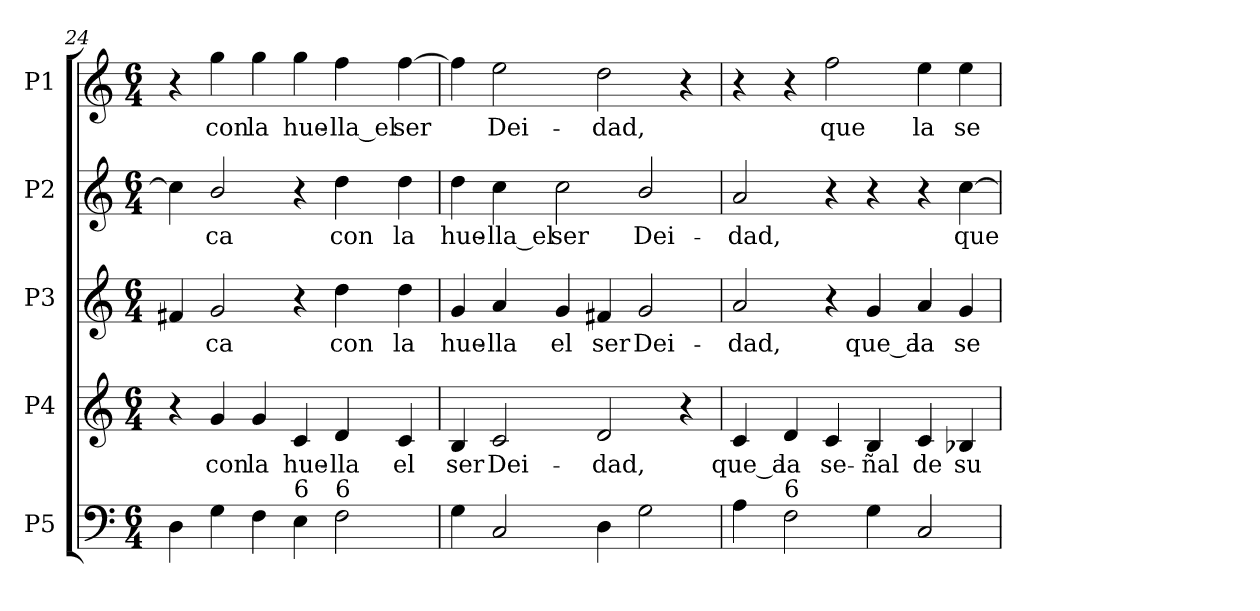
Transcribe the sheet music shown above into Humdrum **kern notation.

**kern	**kern	**text	**kern	**text	**kern	**text	**kern	**text
*part5	*part4	*part4	*part3	*part3	*part2	*part2	*part1	*part1
*staff5	*staff4	*staff4	*staff3	*staff3	*staff2	*staff2	*staff1	*staff1
*I"P5	*I"P4	*	*I"P3	*	*I"P2	*	*I"P1	*
*clefF4	*clefG2	*	*clefG2	*	*clefG2	*	*clefG2	*
*k[]	*k[]	*	*k[]	*	*k[]	*	*k[]	*
*C:	*C:	*	*C:	*	*C:	*	*C:	*
*M6/4	*M6/4	*	*M6/4	*	*M6/4	*	*M6/4	*
=24	=24	=24	=24	=24	=24	=24	=24	=24
4Di\	4r	.	4f#Xi/	.	4cci\]	.	4r	.
!	!	!LO:LY:b:color=#000000	!	!	!	!	!	!
!	!	!	!	!LO:LY:b:color=#000000	!	!	!	!
!	!	!	!	!	!	!LO:LY:b:color=#000000	!	!
!	!	!	!	!	!	!	!	!LO:LY:b:color=#000000
4Gi\	4gi/	con	2gi/	-ca	2bi/	-ca	4ggi\	con
!	!	!LO:LY:b:color=#000000	!	!	!	!	!	!
!	!	!	!	!	!	!	!	!LO:LY:b:color=#000000
4Fi\	4gi/	la	.	.	.	.	4ggi\	la
!	!	!LO:LY:b:color=#000000	!	!	!	!	!	!
!LO:TX:a:t=6	!	!	!	!	!	!	!	!
!	!	!	!	!	!	!	!	!LO:LY:b:color=#000000
4Ei\	4ci/	hue-	4r	.	4r	.	4ggi\	hue-
!	!	!LO:LY:b:color=#000000	!	!	!	!	!	!
!	!	!	!	!LO:LY:b:color=#000000	!	!	!	!
!	!	!	!	!	!	!LO:LY:b:color=#000000	!	!
!LO:TX:a:t=6	!	!	!	!	!	!	!	!
!	!	!	!	!	!	!	!	!LO:LY:b:color=#000000
2Fi\	4di/	-lla	4ddi\	con	4ddi\	con	4ffi\	-lla_el
!	!	!LO:LY:b:color=#000000	!	!	!	!	!	!
!	!	!	!	!LO:LY:b:color=#000000	!	!	!	!
!	!	!	!	!	!	!LO:LY:b:color=#000000	!	!
!	!	!	!	!	!	!	!	!LO:LY:b:color=#000000
.	4ci/	el	4ddi\	la	4ddi\	la	[4ffi\	ser
!!LO:LB:g=z
=25	=25	=25	=25	=25	=25	=25	=25	=25
!	!	!LO:LY:b:color=#000000	!	!	!	!	!	!
!	!	!	!	!LO:LY:b:color=#000000	!	!	!	!
!	!	!	!	!	!	!LO:LY:b:color=#000000	!	!
4Gi\	4Bi/	ser	4gi/	hue-	4ddi\	hue-	4ffi\]	.
!	!	!LO:LY:b:color=#000000	!	!	!	!	!	!
!	!	!	!	!LO:LY:b:color=#000000	!	!	!	!
!	!	!	!	!	!	!LO:LY:b:color=#000000	!	!
!	!	!	!	!	!	!	!	!LO:LY:b:color=#000000
2Ci/	2ci/	Dei-	4ai/	-lla	4cci\	-lla_el	2eei\	Dei-
!	!	!	!	!LO:LY:b:color=#000000	!	!	!	!
!	!	!	!	!	!	!LO:LY:b:color=#000000	!	!
.	.	.	4gi/	el	2cci\	ser	.	.
!	!	!LO:LY:b:color=#000000	!	!	!	!	!	!
!	!	!	!	!LO:LY:b:color=#000000	!	!	!	!
!	!	!	!	!	!	!	!	!LO:LY:b:color=#000000
4Di\	2di/	-dad,	4f#Xi/	ser	.	.	2ddi\	-dad,
!	!	!	!	!LO:LY:b:color=#000000	!	!	!	!
!	!	!	!	!	!	!LO:LY:b:color=#000000	!	!
2Gi\	.	.	2gi/	Dei-	2bi/	Dei-	.	.
.	4r	.	.	.	.	.	4r	.
=26	=26	=26	=26	=26	=26	=26	=26	=26
!	!	!LO:LY:b:color=#000000	!	!	!	!	!	!
!	!	!	!	!LO:LY:b:color=#000000	!	!	!	!
!	!	!	!	!	!	!LO:LY:b:color=#000000	!	!
4Ai\	4ci/	que_a	2ai/	-dad,	2ai/	-dad,	4r	.
!LO:TX:a:t=6	!	!	!	!	!	!	!	!
!	!	!LO:LY:b:color=#000000	!	!	!	!	!	!
2Fi\	4di/	la	.	.	.	.	4r	.
!	!	!LO:LY:b:color=#000000	!	!	!	!	!	!
!	!	!	!	!	!	!	!	!LO:LY:b:color=#000000
.	4ci/	se-	4r	.	4r	.	2ffi\	que
!	!	!LO:LY:b:color=#000000	!	!	!	!	!	!
!	!	!	!	!LO:LY:b:color=#000000	!	!	!	!
4Gi\	4Bi/	-ñal	4gi/	que_a	4r	.	.	.
!	!	!LO:LY:b:color=#000000	!	!	!	!	!	!
!	!	!	!	!LO:LY:b:color=#000000	!	!	!	!
!	!	!	!	!	!	!	!	!LO:LY:b:color=#000000
2Ci/	4ci/	de	4ai/	la	4r	.	4eei\	la
!	!	!LO:LY:b:color=#000000	!	!	!	!	!	!
!	!	!	!	!LO:LY:b:color=#000000	!	!	!	!
!	!	!	!	!	!	!LO:LY:b:color=#000000	!	!
!	!	!	!	!	!	!	!	!LO:LY:b:color=#000000
.	4B-Xi/	su	4gi/	se-	[4cci\	que	4eei\	se-
=	=	=	=	=	=	=	=	=
*-	*-	*-	*-	*-	*-	*-	*-	*-
